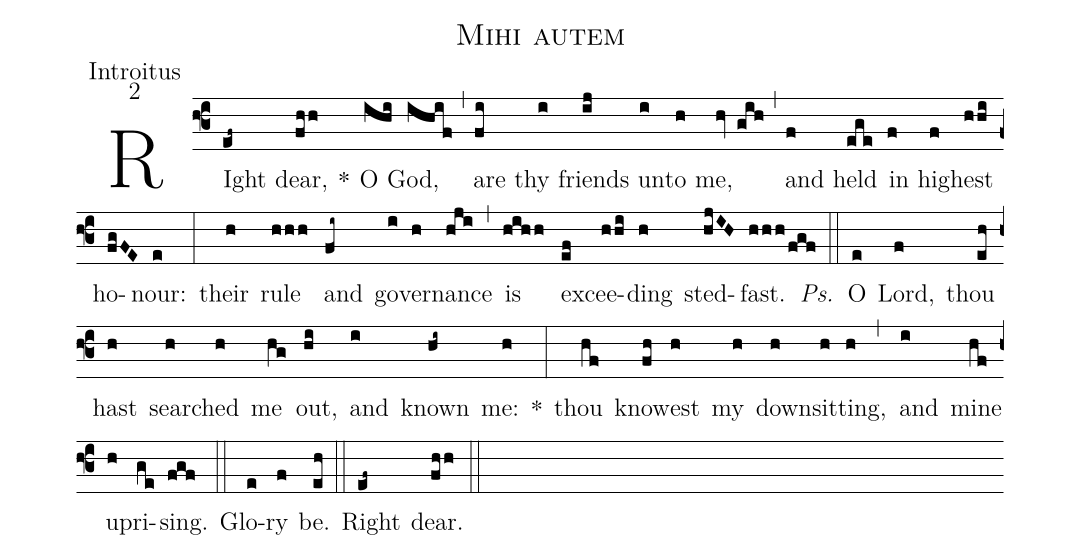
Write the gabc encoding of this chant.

name:Mihi autem;
office-part:Introitus;
mode:2;
%%
(f3) RIght(ef~) dear,(fhh) *() O(ihi) God,(ihif) (,) are(fi) thy(i) friends(ij) un(i)to(h) me,(hv gih) (,) and(f) held(ege) in(f) high(f)est(hhi) ho(fgFE)nour:(e) (:) their(h) rule(hhh) and(fi~) go(i)ver(h)nance(hji) (,) is(hihh) ex(ef)cee(hhi)ding(h) sted(hjIH)fast.(hhh/fgf) <i>Ps.</i>(::) O(e) Lord,(f) thou(eh) hast(h) sear(h)ched(h) me(hg) out,(hi) and(i) known(hi~) me:(h) *(:) thou(hf) know(fh)est(h) my(h) down(h)sit(h)ting,(h) (,) and(i) mine(hf) up(h)ri(ge)sing.(fgf) (::) Glo(e)ry(f) be.(eh) (::) Right(ef~) dear.(fhh) (::)
